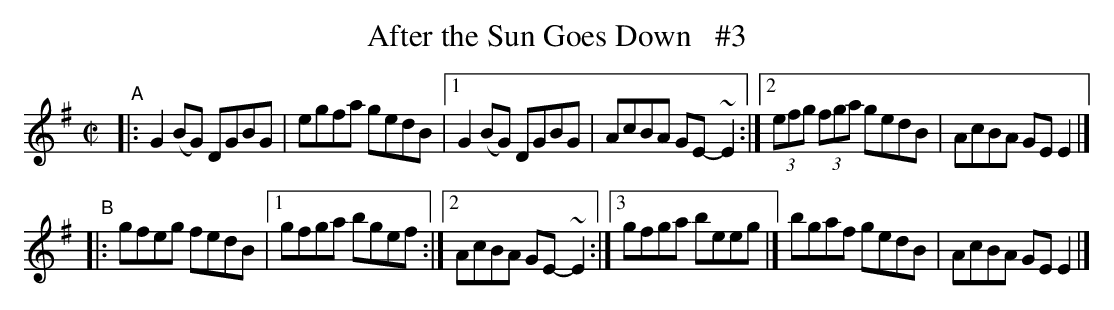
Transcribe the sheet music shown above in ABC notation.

X:1
T: After the Sun Goes Down   #3
M: C|
L: 1/8
K: Em
"^A"\
|: G2(BG) DGBG | egfa gedB |[1 G2(BG) DGBG | AcBA GE-~E2 :| [2 (3efg (3fga gedB | AcBA GEE2 |]
"^B"\
|: gfeg fedB |[1 gfga bgef :|[2 AcBA GE-~E2 :|[3 gfga beeg |] bgaf gedB | AcBA GEE2 |]
